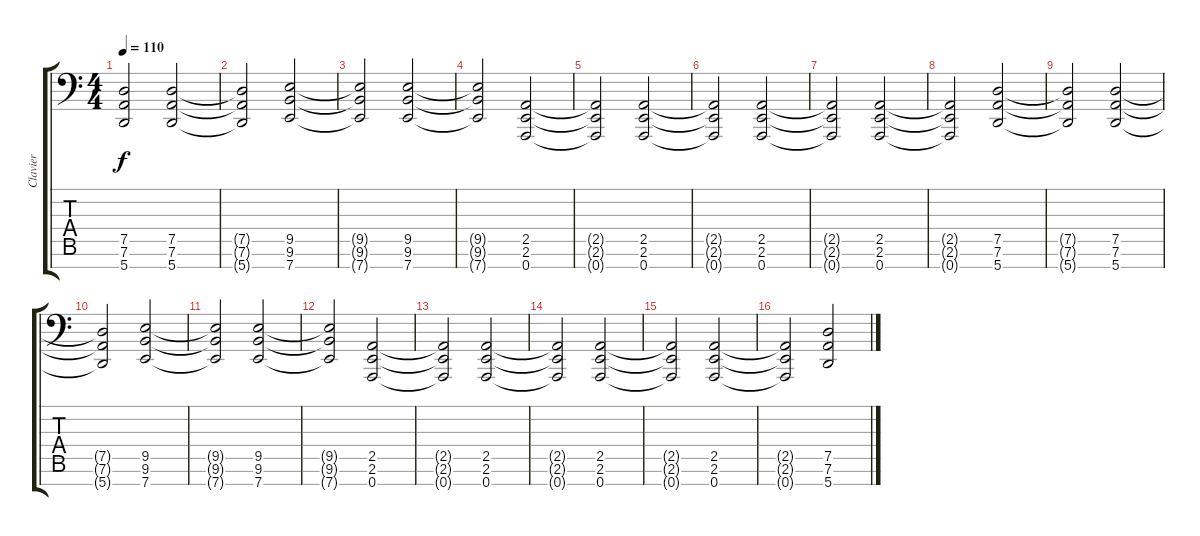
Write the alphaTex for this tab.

\track ("Clavier" "Clavier") {instrument pad2warm}
\staff {score tabs}
\tuning (D4 A3 F3 C3 G2 D2 A1) {hide}
\ts (4 4)
\tempo 110
\clef f4
\ks c
(7.5{t} 7.6{t} 5.7{t}).2{dy f} (7.5 7.6 5.7).2 |
(7.5{t} 7.6{t} 5.7{t}).2 (9.5 9.6 7.7).2 |
(9.5{t} 9.6{t} 7.7{t}).2 (9.5 9.6 7.7).2 |
(9.5{t} 9.6{t} 7.7{t}).2 (2.5 2.6 0.7).2 |
(2.5{t} 2.6{t} 0.7{t}).2 (2.5 2.6 0.7).2 |
(2.5{t} 2.6{t} 0.7{t}).2 (2.5 2.6 0.7).2 |
(2.5{t} 2.6{t} 0.7{t}).2 (2.5 2.6 0.7).2 |
(2.5{t} 2.6{t} 0.7{t}).2 (7.5 7.6 5.7).2 |
(7.5{t} 7.6{t} 5.7{t}).2 (7.5 7.6 5.7).2 |
(7.5{t} 7.6{t} 5.7{t}).2 (9.5 9.6 7.7).2 |
(9.5{t} 9.6{t} 7.7{t}).2 (9.5 9.6 7.7).2 |
(9.5{t} 9.6{t} 7.7{t}).2 (2.5 2.6 0.7).2 |
(2.5{t} 2.6{t} 0.7{t}).2 (2.5 2.6 0.7).2 |
(2.5{t} 2.6{t} 0.7{t}).2 (2.5 2.6 0.7).2 |
(2.5{t} 2.6{t} 0.7{t}).2 (2.5 2.6 0.7).2 |
(2.5{t} 2.6{t} 0.7{t}).2 (7.5 7.6 5.7).2
